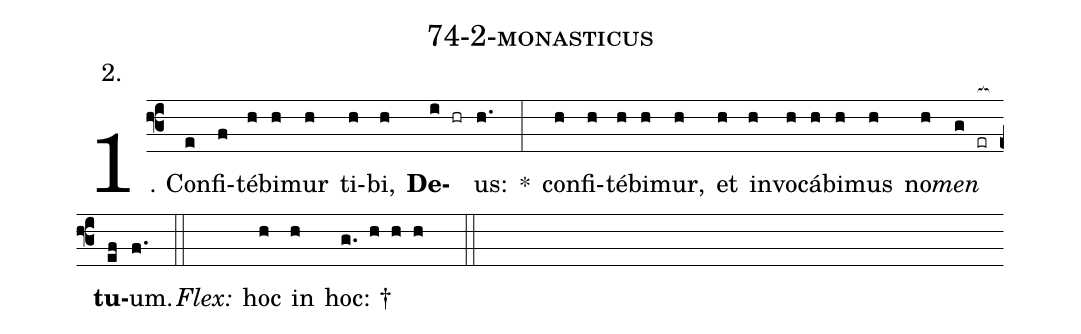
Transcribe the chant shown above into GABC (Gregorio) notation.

name: 74-2-monasticus;
annotation: 2.;
%%
(f3)1. Con(e)fi(f)té(h)bi(h)mur(h) ti(h)bi,(h) <b>De</b>(i hr)us:(h.) *(:) con(h)fi(h)té(h)bi(h)mur,(h) et(h) in(h)vo(h)cá(h)bi(h)mus(h) no(h)<i>men</i>(g er[ocb:1{]) <b>tu</b>(ef[ocb:0}])um.(f.) (::)
<i>Flex:</i>()  hoc(h) in(h) hoc: †(g. h h h  ::)
